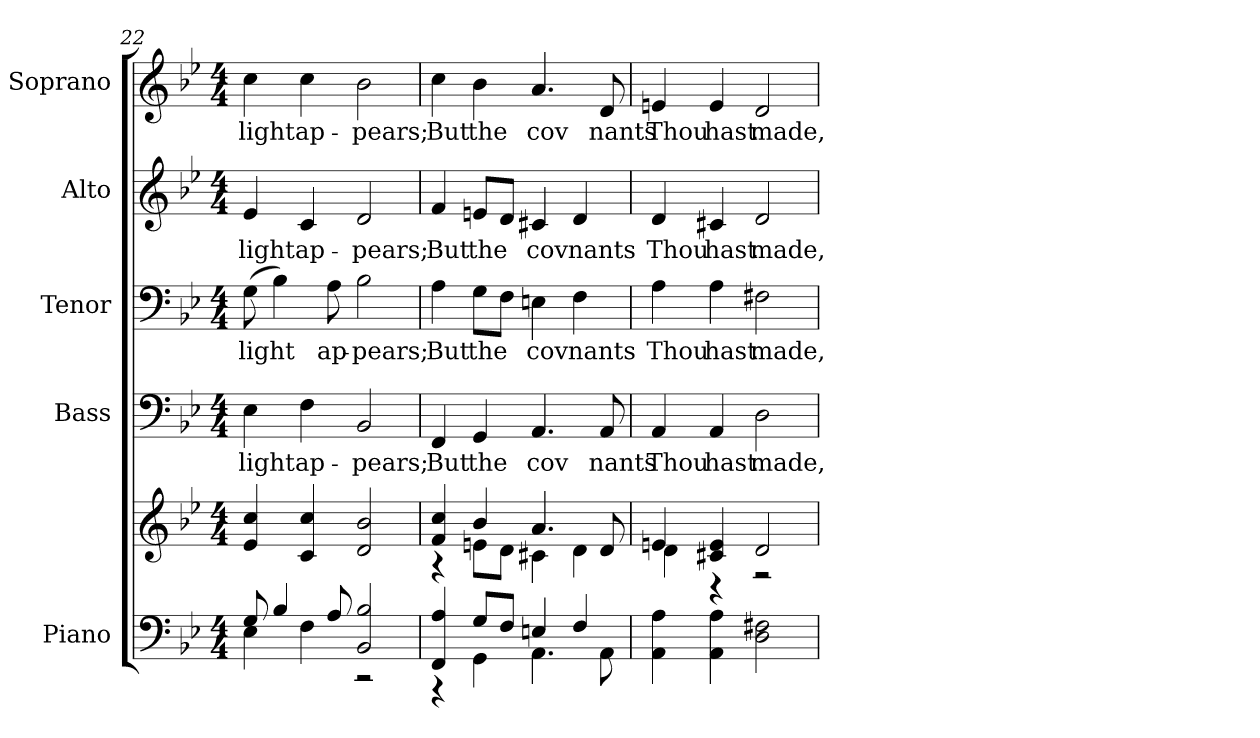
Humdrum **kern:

**kern	**kern	**kern	**text	**kern	**text	**kern	**text	**kern	**text
*part5	*part5	*part4	*part4	*part3	*part3	*part2	*part2	*part1	*part1
*staff6	*staff5	*staff4	*staff4	*staff3	*staff3	*staff2	*staff2	*staff1	*staff1
*I"Piano	*	*I"Bass	*	*I"Tenor	*	*I"Alto	*	*I"Soprano	*
*I'Pno.	*	*I'B.	*	*I'T.	*	*I'A.	*	*I'S.	*
*clefF4	*clefG2	*clefF4	*	*clefF4	*	*clefG2	*	*clefG2	*
*k[b-e-]	*k[b-e-]	*k[b-e-]	*	*k[b-e-]	*	*k[b-e-]	*	*k[b-e-]	*
*B-:	*B-:	*B-:	*	*B-:	*	*B-:	*	*B-:	*
*M4/4	*M4/4	*M4/4	*	*M4/4	*	*M4/4	*	*M4/4	*
=22	=22	=22	=22	=22	=22	=22	=22	=22	=22
*^	*	*	*	*	*	*	*	*	*
!	!	!	!	!LO:LY:b:color=#000000	!	!	!	!	!	!
!	!	!	!	!	!	!LO:LY:b:color=#000000	!	!	!	!
!	!	!	!	!	!	!	!	!LO:LY:b:color=#000000	!	!
!	!	!	!	!	!	!	!	!	!	!LO:LY:b:color=#000000
8Gi/	4E-i\	4e-i/ 4cci	4E-i\	light	(8Gi\	light	4e-i/	light	4cci\	light
4B-i/	.	.	.	.	4B-i\)	.	.	.	.	.
!	!	!	!	!LO:LY:b:color=#000000	!	!	!	!	!	!
!	!	!	!	!	!	!	!	!LO:LY:b:color=#000000	!	!
!	!	!	!	!	!	!	!	!	!	!LO:LY:b:color=#000000
.	4Fi\	4ci/ 4cci	4Fi\	ap-	.	.	4ci/	ap-	4cci\	ap-
!	!	!	!	!	!	!LO:LY:b:color=#000000	!	!	!	!
8Ai/	.	.	.	.	8Ai\	ap-	.	.	.	.
!	!	!	!	!LO:LY:b:color=#000000	!	!	!	!	!	!
!	!	!	!	!	!	!LO:LY:b:color=#000000	!	!	!	!
!	!	!	!	!	!	!	!	!LO:LY:b:color=#000000	!	!
!	!	!	!	!	!	!	!	!	!	!LO:LY:b:color=#000000
2BB-i/ 2B-i	2r	2di/ 2b-i	2BB-i/	-pears;	2B-i\	-pears;	2di/	-pears;	2b-i\	-pears;
!!LO:PB:g=z
=23	=23	=23	=23	=23	=23	=23	=23	=23	=23	=23
*	*	*^	*	*	*	*	*	*	*	*
!	!	!	!	!	!LO:LY:b:color=#000000	!	!	!	!	!	!
!	!	!	!	!	!	!	!LO:LY:b:color=#000000	!	!	!	!
!	!	!	!	!	!	!	!	!	!LO:LY:b:color=#000000	!	!
!	!	!	!	!	!	!	!	!	!	!	!LO:LY:b:color=#000000
4FFi/ 4Ai	4r	4fi/ 4cci	4r	4FFi/	But	4Ai\	But	4fi/	But	4cci\	But
!	!	!	!	!	!LO:LY:b:color=#000000	!	!	!	!	!	!
!	!	!	!	!	!	!	!LO:LY:b:color=#000000	!	!	!	!
!	!	!	!	!	!	!	!	!	!LO:LY:b:color=#000000	!	!
!	!	!	!	!	!	!	!	!	!	!	!LO:LY:b:color=#000000
8Gi/L	4GGi\	4b-i/	8eni\L	4GGi/	the	8Gi\L	the	8eni/L	the	4b-i\	the
8Fi/J	.	.	8di\J	.	.	8Fi\J	.	8di/J	.	.	.
!	!	!	!	!	!LO:LY:b:color=#000000	!	!	!	!	!	!
!	!	!	!	!	!	!	!LO:LY:b:color=#000000	!	!	!	!
!	!	!	!	!	!	!	!	!	!LO:LY:b:color=#000000	!	!
!	!	!	!	!	!	!	!	!	!	!	!LO:LY:b:color=#000000
4Eni/	4.AAi\	4.ai/	4c#Xi\	4.AAi/	cov	4Eni\	cov	4c#Xi/	cov	4.ai/	cov
!	!	!	!	!	!	!	!LO:LY:b:color=#000000	!	!	!	!
!	!	!	!	!	!	!	!	!	!LO:LY:b:color=#000000	!	!
4Fi/	.	.	4di\	.	.	4Fi\	nants	4di/	nants	.	.
!	!	!	!	!	!LO:LY:b:color=#000000	!	!	!	!	!	!
!	!	!	!	!	!	!	!	!	!	!	!LO:LY:b:color=#000000
.	8AAi\	8di/	.	8AAi/	nants	.	.	.	.	8di/	nants
*v	*v	*	*	*	*	*	*	*	*	*	*
=24	=24	=24	=24	=24	=24	=24	=24	=24	=24	=24
*^	*	*	*	*	*	*	*	*	*	*
!	!	!	!	!	!LO:LY:b:color=#000000	!	!	!	!	!	!
*v	*v	*	*	*	*	*	*	*	*	*	*
*^	*	*	*	*	*	*	*	*	*	*
!	!	!	!	!	!	!	!LO:LY:b:color=#000000	!	!	!	!
*v	*v	*	*	*	*	*	*	*	*	*	*
*^	*	*	*	*	*	*	*	*	*	*
!	!	!	!	!	!	!	!	!	!LO:LY:b:color=#000000	!	!
*v	*v	*	*	*	*	*	*	*	*	*	*
*^	*	*	*	*	*	*	*	*	*	*
!	!	!	!	!	!	!	!	!	!	!	!LO:LY:b:color=#000000
*v	*v	*	*	*	*	*	*	*	*	*	*
4AAi\ 4Ai	4eni/	4di\	4AAi/	Thou	4Ai\	Thou	4di/	Thou	4eni/	Thou
!	!	!	!	!LO:LY:b:color=#000000	!	!	!	!	!	!
!	!	!	!	!	!	!LO:LY:b:color=#000000	!	!	!	!
!	!	!	!	!	!	!	!	!LO:LY:b:color=#000000	!	!
!	!	!	!	!	!	!	!	!	!	!LO:LY:b:color=#000000
4AAi\ 4Ai	4c#Xi/ 4ei	4r	4AAi/	hast	4Ai\	hast	4c#Xi/	hast	4ei/	hast
!	!	!	!	!LO:LY:b:color=#000000	!	!	!	!	!	!
!	!	!	!	!	!	!LO:LY:b:color=#000000	!	!	!	!
!	!	!	!	!	!	!	!	!LO:LY:b:color=#000000	!	!
!	!	!	!	!	!	!	!	!	!	!LO:LY:b:color=#000000
2Di\ 2F#Xi	2di/	2r	2Di\	made,	2F#Xi\	made,	2di/	made,	2di/	made,
*	*v	*v	*	*	*	*	*	*	*	*
=	=	=	=	=	=	=	=	=	=
*-	*-	*-	*-	*-	*-	*-	*-	*-	*-
